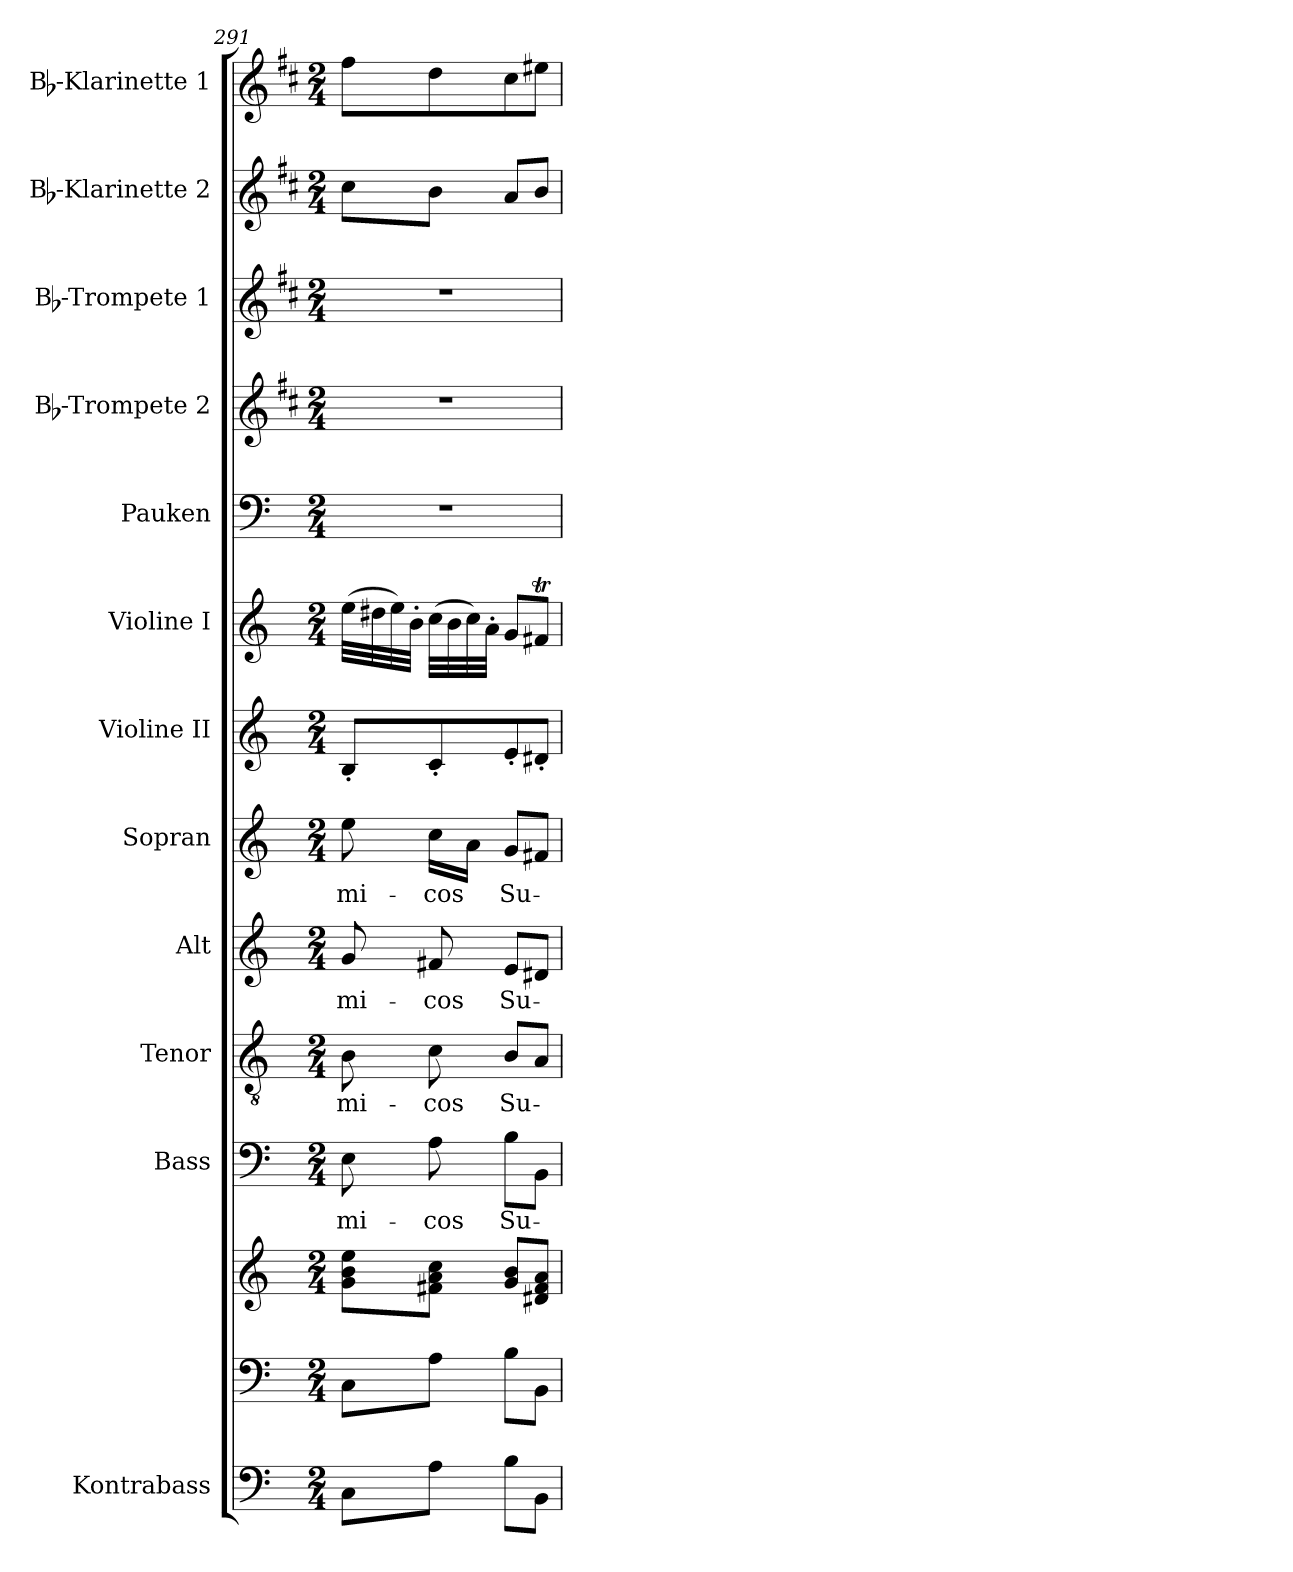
**kern	**kern	**kern	**kern	**text	**kern	**text	**kern	**text	**kern	**text	**kern	**kern	**kern	**kern	**kern	**kern	**kern
*part13	*part12	*part12	*part11	*part11	*part10	*part10	*part9	*part9	*part8	*part8	*part7	*part6	*part5	*part4	*part3	*part2	*part1
*staff14	*staff13	*staff12	*staff11	*staff11	*staff10	*staff10	*staff9	*staff9	*staff8	*staff8	*staff7	*staff6	*staff5	*staff4	*staff3	*staff2	*staff1
*I"Kontrabass	*	*	*I"Bass	*	*I"Tenor	*	*I"Alt	*	*I"Sopran	*	*I"Violine II	*I"Violine I	*I"Pauken	*I"Bb-Trompete 2	*I"Bb-Trompete 1	*I"Bb-Klarinette 2	*I"Bb-Klarinette 1
*I'Kb.	*	*	*I'B.	*	*I'T.	*	*I'A.	*	*I'S.	*	*I'Vl. II	*I'Vl. I	*I'Pk.	*I'Bb Trp. 2	*I'Bb Trp. 1	*I'Bb Kl. 2	*I'Bb Kl. 1
!!LO:PB:g=z
*clefF4	*clefF4	*clefG2	*clefF4	*	*clefGv2	*	*clefG2	*	*clefG2	*	*clefG2	*clefG2	*clefF4	*clefG2	*clefG2	*clefG2	*clefG2
*ITrd7c12	*	*	*	*	*	*	*	*	*	*	*	*	*	*ITrd1c2	*ITrd1c2	*ITrd1c2	*ITrd1c2
*k[]	*k[]	*k[]	*k[]	*	*k[]	*	*k[]	*	*k[]	*	*k[]	*k[]	*k[]	*k[]	*k[]	*k[]	*k[]
*C:	*C:	*C:	*C:	*	*C:	*	*C:	*	*C:	*	*C:	*C:	*C:	*C:	*C:	*C:	*C:
*M2/4	*M2/4	*M2/4	*M2/4	*	*M2/4	*	*M2/4	*	*M2/4	*	*M2/4	*M2/4	*M2/4	*M2/4	*M2/4	*M2/4	*M2/4
=291	=291	=291	=291	=291	=291	=291	=291	=291	=291	=291	=291	=291	=291	=291	=291	=291	=291
!	!	!	!	!LO:LY:b	!	!LO:LY:b	!	!LO:LY:b	!	!LO:LY:b	!	!	!	!	!	!	!
8CC\L	8C\L	8g\ 8b\ 8ee\L	8E\	-mi-	8B\	-mi-	8g/	-mi-	8ee\	-mi-	8B'</L	(>32ee\LLL	2r	2r	2r	8b\L	8ee\L
.	.	.	.	.	.	.	.	.	.	.	.	32dd#X\	.	.	.	.	.
.	.	.	.	.	.	.	.	.	.	.	.	32ee\)	.	.	.	.	.
.	.	.	.	.	.	.	.	.	.	.	.	32b'>\JJJ	.	.	.	.	.
!	!	!	!	!LO:LY:b	!	!LO:LY:b	!	!LO:LY:b	!	!LO:LY:b	!	!	!	!	!	!	!
8AA\J	8A\J	8f#X\ 8a\ 8cc\J	8A\	-cos	8c\	-cos	8f#X/	-cos	16cc\LL	-cos	8c'</	(>32cc\LLL	.	.	.	8a\J	8cc\
.	.	.	.	.	.	.	.	.	.	.	.	32b\	.	.	.	.	.
.	.	.	.	.	.	.	.	.	16a\JJ	.	.	32cc\)	.	.	.	.	.
.	.	.	.	.	.	.	.	.	.	.	.	32a'>\JJJ	.	.	.	.	.
!	!	!	!	!LO:LY:b	!	!LO:LY:b	!	!LO:LY:b	!	!LO:LY:b	!	!	!	!	!	!	!
8BB\L	8B\L	8g/ 8b/L	8B\L	Su-	8B/L	Su-	8e/L	Su-	8g/L	Su-	8e'</	8g/L	.	.	.	8g/L	8b\
8BBB\J	8BB\J	8d#X/ 8f#/ 8a/J	8BB\J	.	8A/J	.	8d#X/J	.	8f#X/J	.	8d#X'</J	8f#Xt/J	.	.	.	8a/J	8dd#X\J
=	=	=	=	=	=	=	=	=	=	=	=	=	=	=	=	=	=
*-	*-	*-	*-	*-	*-	*-	*-	*-	*-	*-	*-	*-	*-	*-	*-	*-	*-
